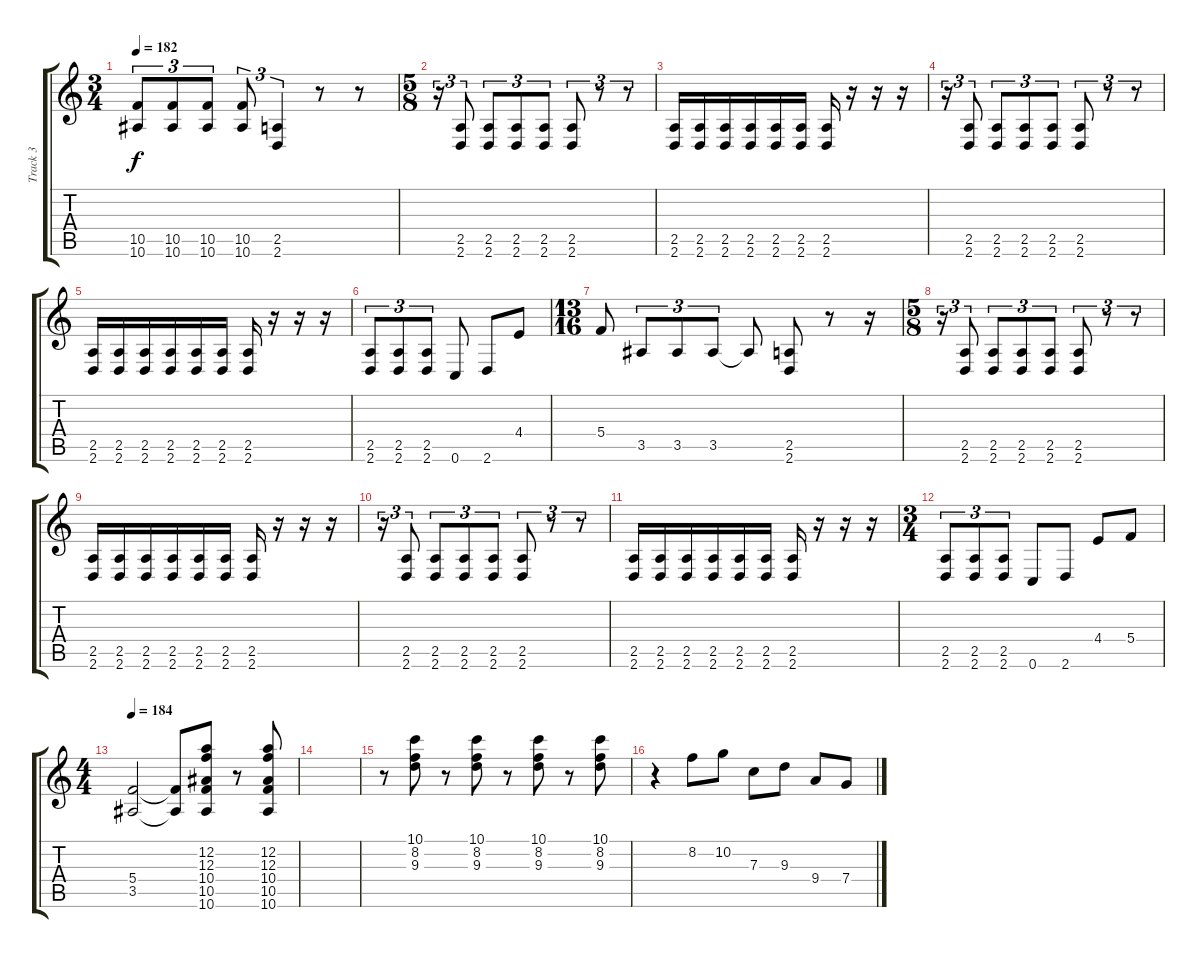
\track ("Track 3" "Track 3") {instrument distortionguitar}
\staff {score tabs}
\tuning (D4 A3 F3 C3 G2 C2) {hide}
\ts (3 4)
\tempo 182
\clef g2
\ks c
(10.5 10.6).8{tu (3 2) dy f} (10.5 10.6).8{tu (3 2)} (10.5 10.6).8{tu (3 2)} (10.5 10.6).8{tu (3 2)} (2.5 2.6).4{tu (3 2)} r.8 r.8 |
\ts (5 8)
r.16{tu (3 2)} (2.5 2.6).8{tu (3 2)} (2.5 2.6).8{tu (3 2)} (2.5 2.6).8{tu (3 2)} (2.5 2.6).8{tu (3 2)} (2.5 2.6).8{tu (3 2)} r.8{tu (3 2)} r.8{tu (3 2)} |
(2.5 2.6).16 (2.5 2.6).16 (2.5 2.6).16 (2.5 2.6).16 (2.5 2.6).16 (2.5 2.6).16 (2.5 2.6).16 r.16 r.16 r.16 |
r.16{tu (3 2)} (2.5 2.6).8{tu (3 2)} (2.5 2.6).8{tu (3 2)} (2.5 2.6).8{tu (3 2)} (2.5 2.6).8{tu (3 2)} (2.5 2.6).8{tu (3 2)} r.8{tu (3 2)} r.8{tu (3 2)} |
(2.5 2.6).16 (2.5 2.6).16 (2.5 2.6).16 (2.5 2.6).16 (2.5 2.6).16 (2.5 2.6).16 (2.5 2.6).16 r.16 r.16 r.16 |
(2.5 2.6).8{tu (3 2)} (2.5 2.6).8{tu (3 2)} (2.5 2.6).8{tu (3 2)} 0.6.8 2.6.8 4.4.8 |
\ts (13 16)
5.4.8 3.5.8{tu (3 2)} 3.5.8{tu (3 2)} 3.5.8{tu (3 2)} 3.5{t}.8 (2.5 2.6).8 r.8 r.16 |
\ts (5 8)
r.16{tu (3 2)} (2.5 2.6).8{tu (3 2)} (2.5 2.6).8{tu (3 2)} (2.5 2.6).8{tu (3 2)} (2.5 2.6).8{tu (3 2)} (2.5 2.6).8{tu (3 2)} r.8{tu (3 2)} r.8{tu (3 2)} |
(2.5 2.6).16 (2.5 2.6).16 (2.5 2.6).16 (2.5 2.6).16 (2.5 2.6).16 (2.5 2.6).16 (2.5 2.6).16 r.16 r.16 r.16 |
r.16{tu (3 2)} (2.5 2.6).8{tu (3 2)} (2.5 2.6).8{tu (3 2)} (2.5 2.6).8{tu (3 2)} (2.5 2.6).8{tu (3 2)} (2.5 2.6).8{tu (3 2)} r.8{tu (3 2)} r.8{tu (3 2)} |
(2.5 2.6).16 (2.5 2.6).16 (2.5 2.6).16 (2.5 2.6).16 (2.5 2.6).16 (2.5 2.6).16 (2.5 2.6).16 r.16 r.16 r.16 |
\ts (3 4)
(2.5 2.6).8{tu (3 2)} (2.5 2.6).8{tu (3 2)} (2.5 2.6).8{tu (3 2)} 0.6.8 2.6.8 4.4.8 5.4.8 |
\ts (4 4)
\tempo 184
(5.4 3.5).2 (5.4{t} 3.5{t}).8 (12.2 12.3 10.4 10.5 10.6).8 r.8 (12.2 12.3 10.4 10.5 10.6).8 |
|
r.8 (10.1 8.2 9.3).8 r.8 (10.1 8.2 9.3).8 r.8 (10.1 8.2 9.3).8 r.8 (10.1 8.2 9.3).8 |
r.4 8.2.8 10.2.8 7.3.8 9.3.8 9.4.8 7.4.8
